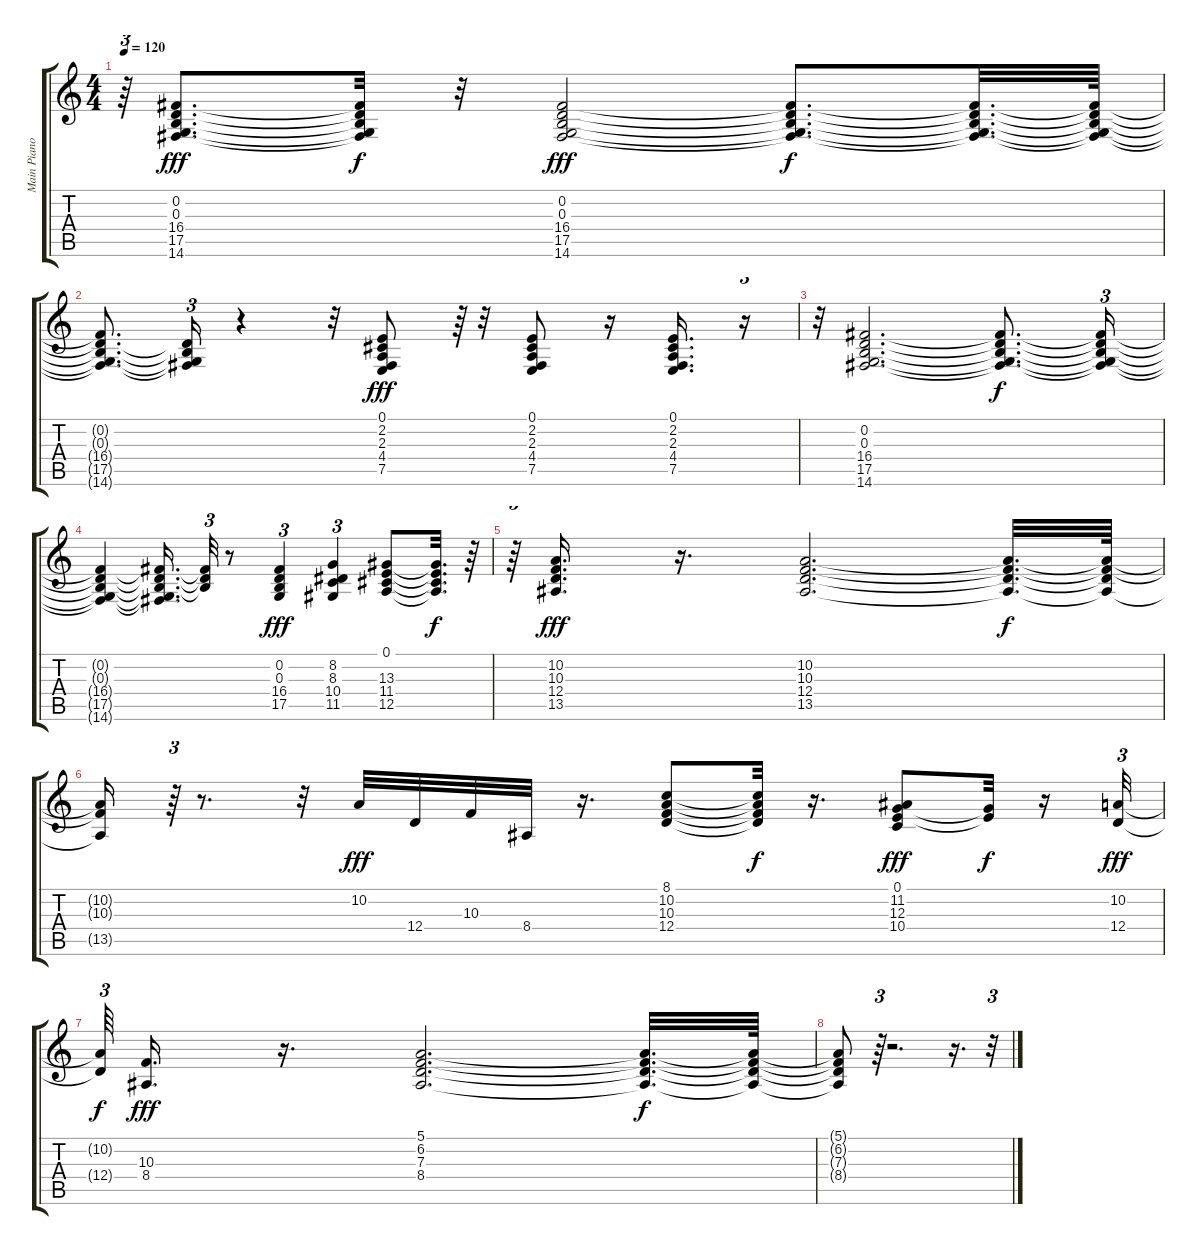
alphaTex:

\track ("Main Piano" "Main Piano") {instrument brightacousticpiano}
\staff {score tabs}
\tuning (E4 B3 G3 D3 A2 E2) {hide}
\ts (4 4)
\tempo 120
\clef g2
\ks c
r.64{tu (3 2) dy f} (0.2 0.3 16.4 17.5 14.6).8{d dy fff} (0.2{t} 0.3{t} 16.4{t} 17.5{t} 14.6{t}).32{dy f} r.32 (0.2 0.3 16.4 17.5 14.6).2{dy fff} (0.2{t} 0.3{t} 16.4{t} 17.5{t} 14.6{t}).8{d dy f} (0.2{t} 0.3{t} 16.4{t} 17.5{t} 14.6{t}).32{d} (0.2{t} 0.3{t} 16.4{t} 17.5{t} 14.6{t}).64 |
(0.2{t} 0.3{t} 16.4{t} 17.5{t} 14.6{t}).8{d} (0.2{t} 0.3{t} 17.5{t} 14.6{t}).16{tu (3 2)} r.4 r.32 (0.1 2.2 2.3 4.4 7.5).8{dy fff} r.64{tu (3 2)} r.32 (0.1 2.2 2.3 4.4 7.5).8 r.16 (0.1 2.2 2.3 4.4 7.5).16{d} r.16{tu (3 2)} |
r.32{tu (3 2)} (0.2 0.3 16.4 17.5 14.6).2{d} (0.2{t} 0.3{t} 16.4{t} 17.5{t} 14.6{t}).8{d dy f} (0.2{t} 0.3{t} 16.4{t} 17.5{t} 14.6{t}).16{tu (3 2)} |
(0.2{t} 0.3{t} 16.4{t} 17.5{t} 14.6{t}).4 (0.2{t} 0.3{t} 16.4{t} 17.5{t} 14.6{t}).16{d} (0.2{t} 16.4{t} 17.5{t}).32{tu (3 2)} r.8 (0.2 0.3 16.4 17.5).4{tu (3 2) dy fff} (8.2 8.3 10.4 11.5).4{tu (3 2)} (0.1 13.3 11.4 12.5).8 (0.1{t} 13.3{t} 11.4{t} 12.5{t}).32{d dy f} r.64 |
r.64{tu (3 2)} (10.2 10.3 12.4 13.5).16{d dy fff} r.16{d} (10.2 10.3 12.4 13.5).2{d} (10.2{t} 10.3{t} 12.4{t} 13.5{t}).32{d dy f} (10.2{t} 10.3{t} 12.4{t} 13.5{t}).64 |
(10.2{t} 10.3{t} 13.5{t}).16 r.64{tu (3 2)} r.8{d} r.32 10.2.32{dy fff} 12.4.32 10.3.32 8.4.32 r.16{d} (8.1 10.2 10.3 12.4).8 (8.1{t} 10.2{t} 10.3{t} 12.4{t}).32{dy f} r.16{d} (0.1 11.2 12.3 10.4).8{dy fff} (0.1{t} 12.3{t}).32{dy f} r.16 (10.2 12.4).32{tu (3 2) dy fff} |
(10.2{t} 12.4{t}).64{tu (3 2) dy f} (10.3 8.4).16{d dy fff} r.16{d} (5.1 6.2 7.3 8.4).2{d} (5.1{t} 6.2{t} 7.3{t} 8.4{t}).32{d dy f} (5.1{t} 6.2{t} 7.3{t} 8.4{t}).64 |
(5.1{t} 6.2{t} 7.3{t} 8.4{t}).8 r.64{tu (3 2)} r.2{d} r.16{d} r.32{tu (3 2)}
